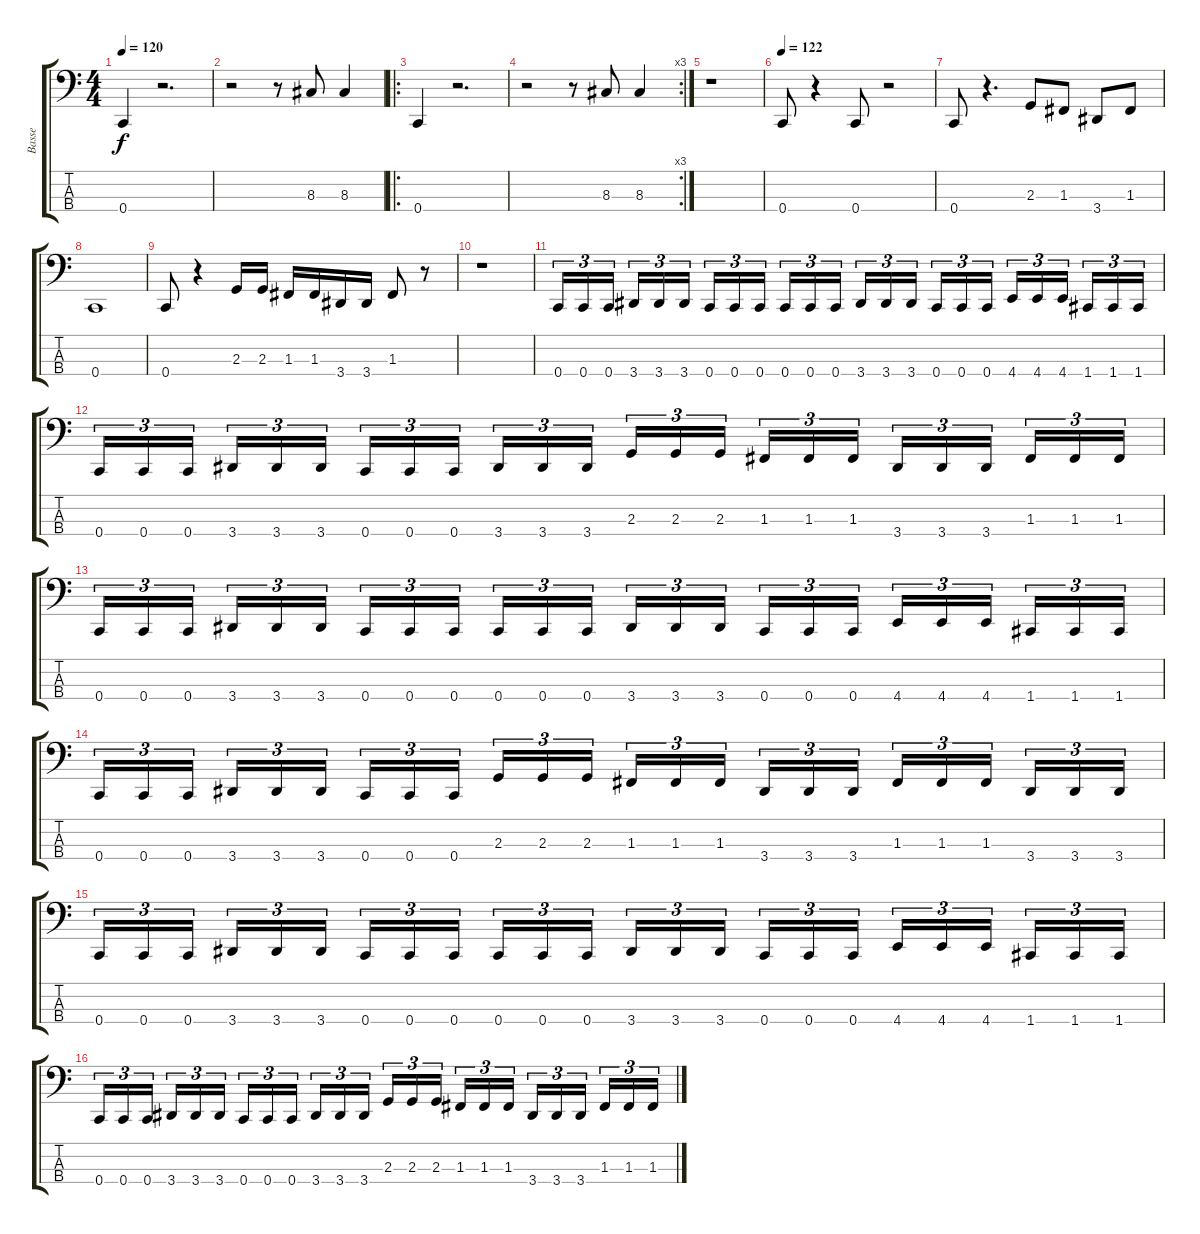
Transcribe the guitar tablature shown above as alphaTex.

\track ("Basse" "Basse") {instrument electricbassfinger}
\staff {score tabs}
\tuning (Eb2 Bb1 F1 C1) {hide}
\ts (4 4)
\tempo 120
\clef f4
\ks c
0.4.4{dy f} r.2{d} |
r.2 r.8 8.3.8 8.3.4 |
\ro
0.4.4 r.2{d} |
\rc 3
r.2 r.8 8.3.8 8.3.4 |
r.1 |
\tempo 122
0.4.8 r.4 0.4.8 r.2 |
0.4.8 r.4{d} 2.3.8 1.3.8 3.4.8 1.3.8 |
0.4.1 |
0.4.8 r.4 2.3.16 2.3.16 1.3.16 1.3.16 3.4.16 3.4.16 1.3.8 r.8 |
r.1 |
0.4.16{tu (3 2)} 0.4.16{tu (3 2)} 0.4.16{tu (3 2) beam splitsecondary} 3.4.16{tu (3 2)} 3.4.16{tu (3 2)} 3.4.16{tu (3 2)} 0.4.16{tu (3 2)} 0.4.16{tu (3 2)} 0.4.16{tu (3 2) beam splitsecondary} 0.4.16{tu (3 2)} 0.4.16{tu (3 2)} 0.4.16{tu (3 2)} 3.4.16{tu (3 2)} 3.4.16{tu (3 2)} 3.4.16{tu (3 2) beam splitsecondary} 0.4.16{tu (3 2)} 0.4.16{tu (3 2)} 0.4.16{tu (3 2)} 4.4.16{tu (3 2)} 4.4.16{tu (3 2)} 4.4.16{tu (3 2) beam splitsecondary} 1.4.16{tu (3 2)} 1.4.16{tu (3 2)} 1.4.16{tu (3 2)} |
0.4.16{tu (3 2)} 0.4.16{tu (3 2)} 0.4.16{tu (3 2) beam splitsecondary} 3.4.16{tu (3 2)} 3.4.16{tu (3 2)} 3.4.16{tu (3 2)} 0.4.16{tu (3 2)} 0.4.16{tu (3 2)} 0.4.16{tu (3 2) beam splitsecondary} 3.4.16{tu (3 2)} 3.4.16{tu (3 2)} 3.4.16{tu (3 2)} 2.3.16{tu (3 2)} 2.3.16{tu (3 2)} 2.3.16{tu (3 2) beam splitsecondary} 1.3.16{tu (3 2)} 1.3.16{tu (3 2)} 1.3.16{tu (3 2)} 3.4.16{tu (3 2)} 3.4.16{tu (3 2)} 3.4.16{tu (3 2) beam splitsecondary} 1.3.16{tu (3 2)} 1.3.16{tu (3 2)} 1.3.16{tu (3 2)} |
0.4.16{tu (3 2)} 0.4.16{tu (3 2)} 0.4.16{tu (3 2) beam splitsecondary} 3.4.16{tu (3 2)} 3.4.16{tu (3 2)} 3.4.16{tu (3 2)} 0.4.16{tu (3 2)} 0.4.16{tu (3 2)} 0.4.16{tu (3 2) beam splitsecondary} 0.4.16{tu (3 2)} 0.4.16{tu (3 2)} 0.4.16{tu (3 2)} 3.4.16{tu (3 2)} 3.4.16{tu (3 2)} 3.4.16{tu (3 2) beam splitsecondary} 0.4.16{tu (3 2)} 0.4.16{tu (3 2)} 0.4.16{tu (3 2)} 4.4.16{tu (3 2)} 4.4.16{tu (3 2)} 4.4.16{tu (3 2) beam splitsecondary} 1.4.16{tu (3 2)} 1.4.16{tu (3 2)} 1.4.16{tu (3 2)} |
0.4.16{tu (3 2)} 0.4.16{tu (3 2)} 0.4.16{tu (3 2) beam splitsecondary} 3.4.16{tu (3 2)} 3.4.16{tu (3 2)} 3.4.16{tu (3 2)} 0.4.16{tu (3 2)} 0.4.16{tu (3 2)} 0.4.16{tu (3 2) beam splitsecondary} 2.3.16{tu (3 2)} 2.3.16{tu (3 2)} 2.3.16{tu (3 2)} 1.3.16{tu (3 2)} 1.3.16{tu (3 2)} 1.3.16{tu (3 2) beam splitsecondary} 3.4.16{tu (3 2)} 3.4.16{tu (3 2)} 3.4.16{tu (3 2)} 1.3.16{tu (3 2)} 1.3.16{tu (3 2)} 1.3.16{tu (3 2) beam splitsecondary} 3.4.16{tu (3 2)} 3.4.16{tu (3 2)} 3.4.16{tu (3 2)} |
0.4.16{tu (3 2)} 0.4.16{tu (3 2)} 0.4.16{tu (3 2) beam splitsecondary} 3.4.16{tu (3 2)} 3.4.16{tu (3 2)} 3.4.16{tu (3 2)} 0.4.16{tu (3 2)} 0.4.16{tu (3 2)} 0.4.16{tu (3 2) beam splitsecondary} 0.4.16{tu (3 2)} 0.4.16{tu (3 2)} 0.4.16{tu (3 2)} 3.4.16{tu (3 2)} 3.4.16{tu (3 2)} 3.4.16{tu (3 2) beam splitsecondary} 0.4.16{tu (3 2)} 0.4.16{tu (3 2)} 0.4.16{tu (3 2)} 4.4.16{tu (3 2)} 4.4.16{tu (3 2)} 4.4.16{tu (3 2) beam splitsecondary} 1.4.16{tu (3 2)} 1.4.16{tu (3 2)} 1.4.16{tu (3 2)} |
0.4.16{tu (3 2)} 0.4.16{tu (3 2)} 0.4.16{tu (3 2) beam splitsecondary} 3.4.16{tu (3 2)} 3.4.16{tu (3 2)} 3.4.16{tu (3 2)} 0.4.16{tu (3 2)} 0.4.16{tu (3 2)} 0.4.16{tu (3 2) beam splitsecondary} 3.4.16{tu (3 2)} 3.4.16{tu (3 2)} 3.4.16{tu (3 2)} 2.3.16{tu (3 2)} 2.3.16{tu (3 2)} 2.3.16{tu (3 2) beam splitsecondary} 1.3.16{tu (3 2)} 1.3.16{tu (3 2)} 1.3.16{tu (3 2)} 3.4.16{tu (3 2)} 3.4.16{tu (3 2)} 3.4.16{tu (3 2) beam splitsecondary} 1.3.16{tu (3 2)} 1.3.16{tu (3 2)} 1.3.16{tu (3 2)}
